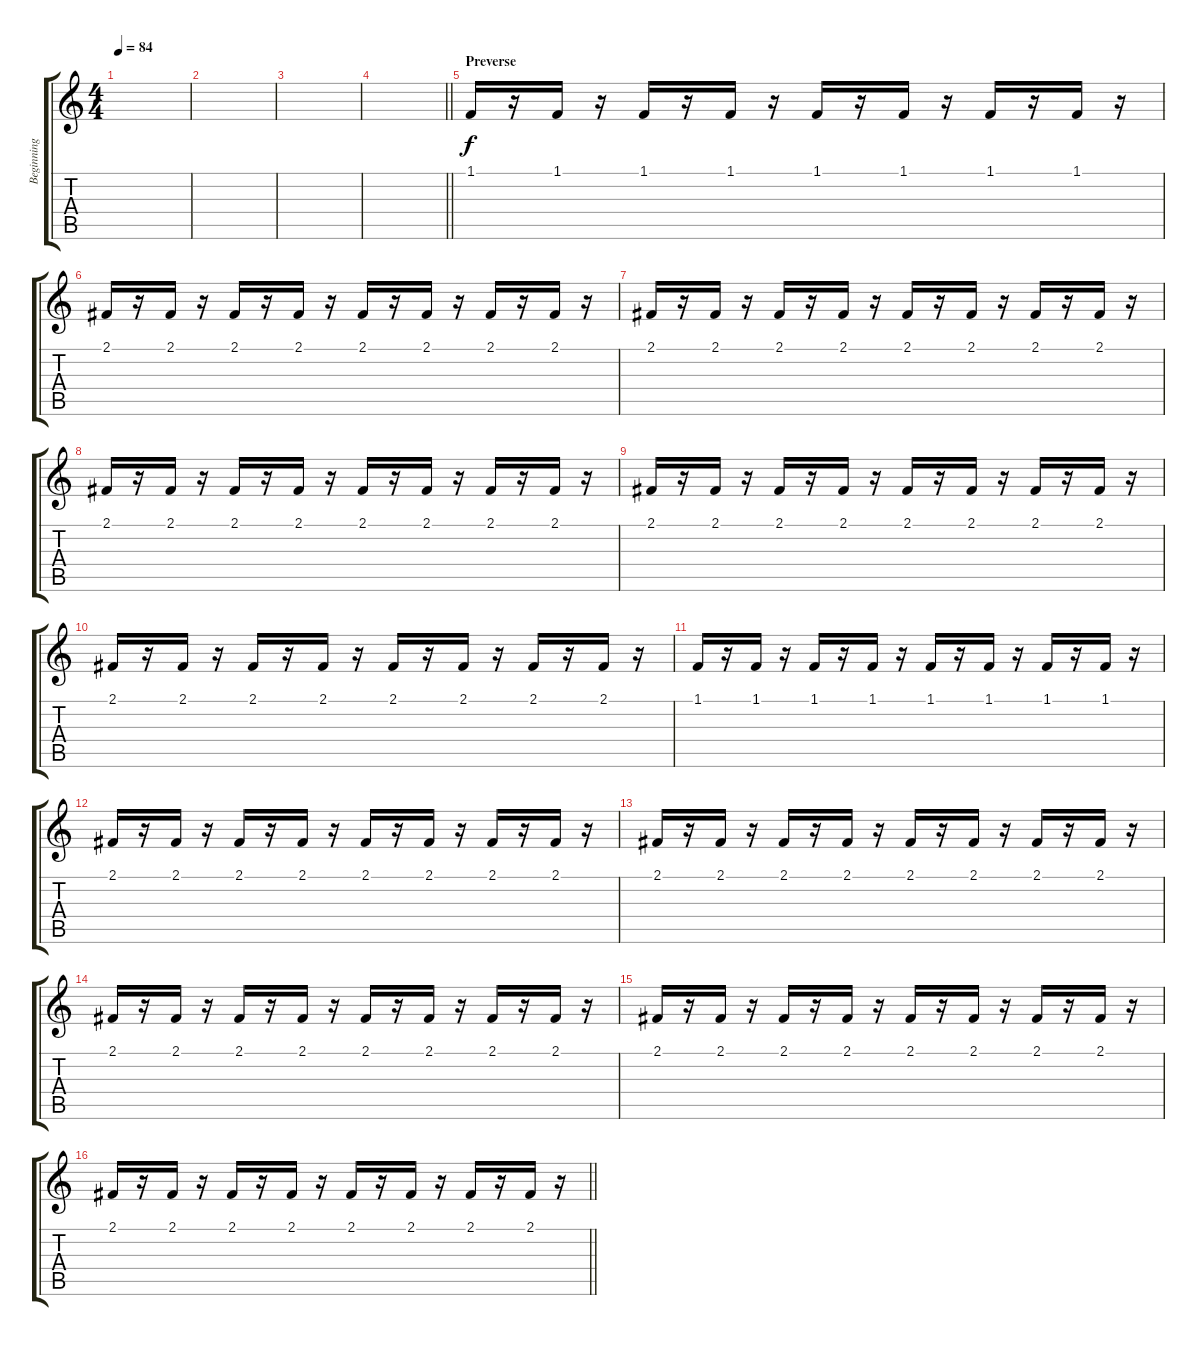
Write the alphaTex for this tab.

\track ("Beginning Voices" "Beginning ") {instrument choiraahs}
\staff {score tabs}
\tuning (E4 B3 G3 D3 A2 E2) {hide}
\ts (4 4)
\tempo 84
\clef g2
\ks c
|
|
|
\barLineRight lightlight
|
\section ("" "Preverse")
1.1.16 r.16 1.1.16 r.16 1.1.16 r.16 1.1.16 r.16 1.1.16 r.16 1.1.16 r.16 1.1.16 r.16 1.1.16 r.16 |
2.1.16 r.16 2.1.16 r.16 2.1.16 r.16 2.1.16 r.16 2.1.16 r.16 2.1.16 r.16 2.1.16 r.16 2.1.16 r.16 |
2.1.16 r.16 2.1.16 r.16 2.1.16 r.16 2.1.16 r.16 2.1.16 r.16 2.1.16 r.16 2.1.16 r.16 2.1.16 r.16 |
2.1.16 r.16 2.1.16 r.16 2.1.16 r.16 2.1.16 r.16 2.1.16 r.16 2.1.16 r.16 2.1.16 r.16 2.1.16 r.16 |
2.1.16 r.16 2.1.16 r.16 2.1.16 r.16 2.1.16 r.16 2.1.16 r.16 2.1.16 r.16 2.1.16 r.16 2.1.16 r.16 |
2.1.16 r.16 2.1.16 r.16 2.1.16 r.16 2.1.16 r.16 2.1.16 r.16 2.1.16 r.16 2.1.16 r.16 2.1.16 r.16 |
1.1.16 r.16 1.1.16 r.16 1.1.16 r.16 1.1.16 r.16 1.1.16 r.16 1.1.16 r.16 1.1.16 r.16 1.1.16 r.16 |
2.1.16 r.16 2.1.16 r.16 2.1.16 r.16 2.1.16 r.16 2.1.16 r.16 2.1.16 r.16 2.1.16 r.16 2.1.16 r.16 |
2.1.16 r.16 2.1.16 r.16 2.1.16 r.16 2.1.16 r.16 2.1.16 r.16 2.1.16 r.16 2.1.16 r.16 2.1.16 r.16 |
2.1.16 r.16 2.1.16 r.16 2.1.16 r.16 2.1.16 r.16 2.1.16 r.16 2.1.16 r.16 2.1.16 r.16 2.1.16 r.16 |
2.1.16 r.16 2.1.16 r.16 2.1.16 r.16 2.1.16 r.16 2.1.16 r.16 2.1.16 r.16 2.1.16 r.16 2.1.16 r.16 |
\barLineRight lightlight
2.1.16 r.16 2.1.16 r.16 2.1.16 r.16 2.1.16 r.16 2.1.16 r.16 2.1.16 r.16 2.1.16 r.16 2.1.16 r.16
